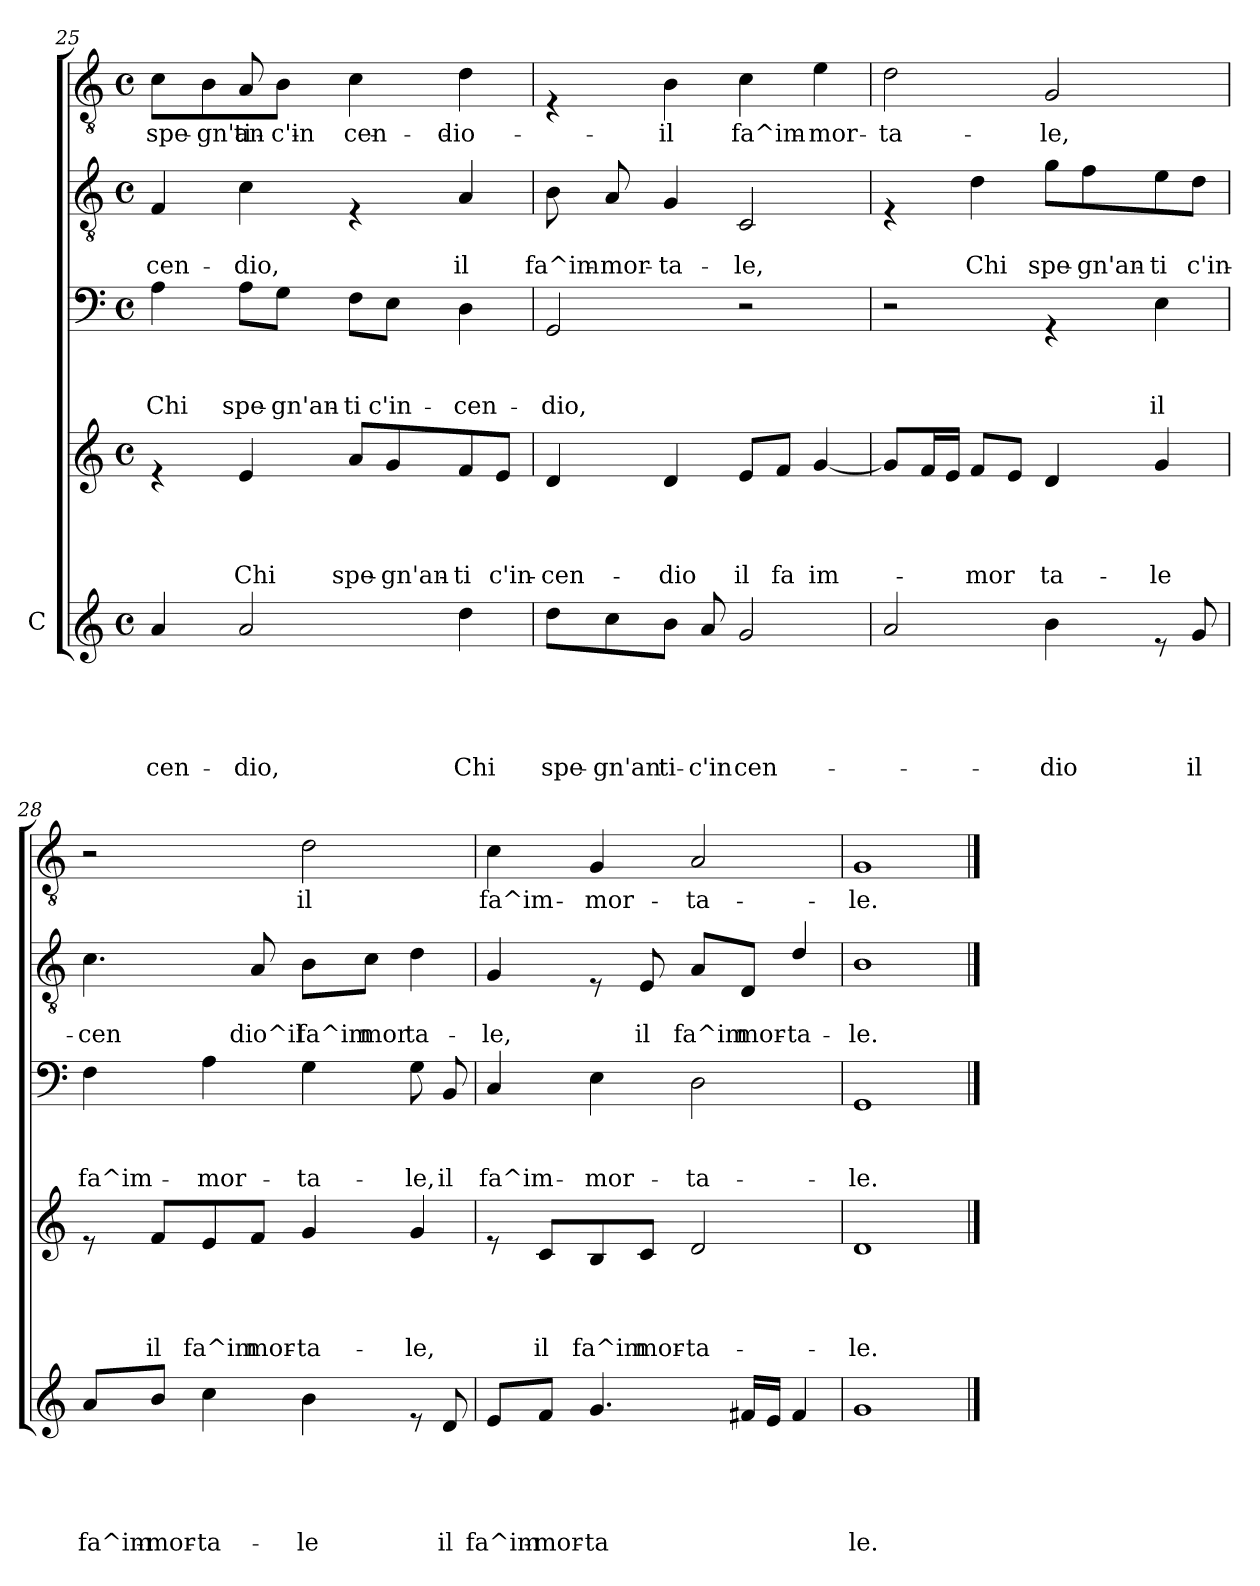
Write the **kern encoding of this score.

**kern	**text	**text	**text	**text	**text	**kern	**text	**text	**text	**text	**kern	**text	**text	**text	**kern	**text	**text	**kern	**text
*part5	*part5	*part5	*part5	*part5	*part5	*part4	*part4	*part4	*part4	*part4	*part3	*part3	*part3	*part3	*part2	*part2	*part2	*part1	*part1
*staff5	*staff5	*staff5	*staff5	*staff5	*staff5	*staff4	*staff4	*staff4	*staff4	*staff4	*staff3	*staff3	*staff3	*staff3	*staff2	*staff2	*staff2	*staff1	*staff1
*I"C	*	*	*	*	*	*	*	*	*	*	*	*	*	*	*	*	*	*	*
!!LO:LB:g=z
*clefG2	*	*	*	*	*	*clefG2	*	*	*	*	*clefF4	*	*	*	*clefGv2	*	*	*clefGv2	*
*k[]	*	*	*	*	*	*k[]	*	*	*	*	*k[]	*	*	*	*k[]	*	*	*k[]	*
*C:	*	*	*	*	*	*C:	*	*	*	*	*C:	*	*	*	*C:	*	*	*C:	*
*M4/4	*	*	*	*	*	*M4/4	*	*	*	*	*M4/4	*	*	*	*M4/4	*	*	*M4/4	*
*met(c)	*	*	*	*	*	*met(c)	*	*	*	*	*met(c)	*	*	*	*met(c)	*	*	*met(c)	*
=25	=25	=25	=25	=25	=25	=25	=25	=25	=25	=25	=25	=25	=25	=25	=25	=25	=25	=25	=25
!	!	!	!	!	!LO:LY:b	!	!	!	!	!	!	!	!	!LO:LY:b	!	!	!LO:LY:b	!	!LO:LY:b
*	*	*	*	*	*	*	*	*	*	*	*	*	*	*	*	*	*	*^	*
4a/	.	.	.	.	-cen-	4re	.	.	.	.	4A\	.	.	Chi	4F/	.	-cen-	8c\L	4ryy	spe-
!	!	!	!	!	!	!	!	!	!	!	!	!	!	!	!	!	!	!	!	!LO:LY:b
.	.	.	.	.	.	.	.	.	.	.	.	.	.	.	.	.	.	8B\	.	-gn'an-
!	!	!	!	!	!LO:LY:b	!	!	!	!	!LO:LY:b	!	!	!	!LO:LY:b	!	!	!LO:LY:b	!	!	!LO:LY:b
2a/	.	.	.	.	-dio,	4e/	.	.	.	Chi	8A\L	.	.	spe-	4c\	.	-dio,	8ryy	8A/	-ti-
!	!	!	!	!	!	!	!	!	!	!	!	!	!	!LO:LY:b	!	!	!	!	!	!LO:LY:b
.	.	.	.	.	.	.	.	.	.	.	8G\J	.	.	-gn'an-	.	.	.	8B\J	8ryy	-c'in-
!	!	!	!	!	!	!	!	!	!	!LO:LY:b	!	!	!	!LO:LY:b	!	!	!	!	!	!LO:LY:b
.	.	.	.	.	.	8a/L	.	.	.	spe-	8F\L	.	.	-ti	4rE	.	.	2ryy	4c\	-cen-
!	!	!	!	!	!	!	!	!	!	!LO:LY:b	!	!	!	!LO:LY:b	!	!	!	!	!	!
.	.	.	.	.	.	8g/	.	.	.	-gn'an-	8E\J	.	.	c'in-	.	.	.	.	.	.
!	!	!	!	!	!LO:LY:b	!	!	!	!	!LO:LY:b	!	!	!	!LO:LY:b	!	!	!LO:LY:b	!	!	!LO:LY:b
4dd\	.	.	.	.	Chi	8f/	.	.	.	-ti	4D\	.	.	-cen-	4A/	.	il	.	4d\	-dio
!	!	!	!	!	!	!	!	!	!	!LO:LY:b	!	!	!	!	!	!	!	!	!	!
.	.	.	.	.	.	8e/J	.	.	.	c'in-	.	.	.	.	.	.	.	.	.	.
*	*	*	*	*	*	*	*	*	*	*	*	*	*	*	*	*	*	*v	*v	*
=26	=26	=26	=26	=26	=26	=26	=26	=26	=26	=26	=26	=26	=26	=26	=26	=26	=26	=26	=26
!	!	!	!	!	!LO:LY:b	!	!	!	!	!LO:LY:b	!	!	!	!LO:LY:b	!	!	!LO:LY:b	!	!
8dd\L	.	.	.	.	spe-	4d/	.	.	.	-cen-	2GG/	.	.	-dio,	8B\	.	fa^im-	4rE	.
!	!	!	!	!	!LO:LY:b	!	!	!	!	!	!	!	!	!	!	!	!LO:LY:b	!	!
8cc\	.	.	.	.	-gn'an	.	.	.	.	.	.	.	.	.	8A/	.	-mor-	.	.
!	!	!	!	!	!LO:LY:b	!	!	!	!	!LO:LY:b	!	!	!	!	!	!	!LO:LY:b	!	!LO:LY:b
8b\J	.	.	.	.	ti-	4d/	.	.	.	-dio	.	.	.	.	4G/	.	-ta-	4B\	il
!	!	!	!	!	!LO:LY:b	!	!	!	!	!	!	!	!	!	!	!	!	!	!
8a/	.	.	.	.	-c'in	.	.	.	.	.	.	.	.	.	.	.	.	.	.
!	!	!	!	!	!LO:LY:b	!	!	!	!	!LO:LY:b	!	!	!	!	!	!	!LO:LY:b	!	!LO:LY:b
2g/	.	.	.	.	cen-	8e/L	.	.	.	il	2r	.	.	.	2C/	.	-le,	4c\	fa^im-
!	!	!	!	!	!	!	!	!	!	!LO:LY:b	!	!	!	!	!	!	!	!	!
.	.	.	.	.	.	8f/J	.	.	.	fa	.	.	.	.	.	.	.	.	.
!	!	!	!	!	!	!	!	!	!	!LO:LY:b	!	!	!	!	!	!	!	!	!LO:LY:b
.	.	.	.	.	.	[<4g/	.	.	.	im-	.	.	.	.	.	.	.	4e\	-mor-
!!LO:LB:g=z
=27	=27	=27	=27	=27	=27	=27	=27	=27	=27	=27	=27	=27	=27	=27	=27	=27	=27	=27	=27
!	!	!	!	!	!	!	!	!	!	!	!	!	!	!	!	!	!	!	!LO:LY:b
2a/	.	.	.	.	.	8g/L]	.	.	.	.	2r	.	.	.	4rE	.	.	2d\	-ta-
.	.	.	.	.	.	16f/L	.	.	.	.	.	.	.	.	.	.	.	.	.
.	.	.	.	.	.	16e/JJ	.	.	.	.	.	.	.	.	.	.	.	.	.
!	!	!	!	!	!	!	!	!	!	!LO:LY:b	!	!	!	!	!	!	!LO:LY:b	!	!
.	.	.	.	.	.	8f/L	.	.	.	-mor	.	.	.	.	4d\	.	Chi	.	.
.	.	.	.	.	.	8e/J	.	.	.	.	.	.	.	.	.	.	.	.	.
!	!	!	!	!	!LO:LY:b	!	!	!	!	!LO:LY:b	!	!	!	!	!	!	!LO:LY:b	!	!LO:LY:b
4b\	.	.	.	.	-dio	4d/	.	.	.	ta-	4rGG	.	.	.	8g\L	.	spe-	2G/	-le,
!	!	!	!	!	!	!	!	!	!	!	!	!	!	!	!	!	!LO:LY:b	!	!
.	.	.	.	.	.	.	.	.	.	.	.	.	.	.	8f\	.	-gn'an-	.	.
!	!	!	!	!	!	!	!	!	!	!LO:LY:b	!	!	!	!LO:LY:b	!	!	!LO:LY:b	!	!
8re	.	.	.	.	.	4g/	.	.	.	-le	4E\	.	.	il	8e\	.	-ti	.	.
!	!	!	!	!	!LO:LY:b	!	!	!	!	!	!	!	!	!	!	!	!LO:LY:b	!	!
8g/	.	.	.	.	il	.	.	.	.	.	.	.	.	.	8d\J	.	c'in-	.	.
=28	=28	=28	=28	=28	=28	=28	=28	=28	=28	=28	=28	=28	=28	=28	=28	=28	=28	=28	=28
!	!	!	!	!	!LO:LY:b	!	!	!	!	!	!	!	!	!LO:LY:b	!	!	!LO:LY:b	!	!
8a/L	.	.	.	.	fa^im-	8re	.	.	.	.	4F\	.	.	fa^im-	4.c\	.	-cen	2r	.
!	!	!	!	!	!LO:LY:b	!	!	!	!	!LO:LY:b	!	!	!	!	!	!	!	!	!
8b/J	.	.	.	.	-mor-	8f/L	.	.	.	il	.	.	.	.	.	.	.	.	.
!	!	!	!	!	!LO:LY:b	!	!	!	!	!LO:LY:b	!	!	!	!LO:LY:b	!	!	!	!	!
4cc\	.	.	.	.	-ta-	8e/	.	.	.	fa^im	4A\	.	.	-mor-	.	.	.	.	.
!	!	!	!	!	!	!	!	!	!	!LO:LY:b	!	!	!	!	!	!	!LO:LY:b	!	!
.	.	.	.	.	.	8f/J	.	.	.	mor-	.	.	.	.	8A/	.	dio^il	.	.
!	!	!	!	!	!LO:LY:b	!	!	!	!	!LO:LY:b	!	!	!	!LO:LY:b	!	!	!LO:LY:b	!	!LO:LY:b
4b\	.	.	.	.	-le	4g/	.	.	.	-ta-	4G\	.	.	-ta-	8B\L	.	fa^im	2d\	il
!	!	!	!	!	!	!	!	!	!	!	!	!	!	!	!	!	!LO:LY:b	!	!
.	.	.	.	.	.	.	.	.	.	.	.	.	.	.	8c\J	.	mor	.	.
!	!	!	!	!	!	!	!	!	!	!LO:LY:b	!	!	!	!LO:LY:b	!	!	!LO:LY:b	!	!
8re	.	.	.	.	.	4g/	.	.	.	-le,	8G\	.	.	-le,	4d\	.	ta-	.	.
!	!	!	!	!	!LO:LY:b	!	!	!	!	!	!	!	!	!LO:LY:b	!	!	!	!	!
8d/	.	.	.	.	il	.	.	.	.	.	8BB/	.	.	il	.	.	.	.	.
=29	=29	=29	=29	=29	=29	=29	=29	=29	=29	=29	=29	=29	=29	=29	=29	=29	=29	=29	=29
!	!	!	!	!	!LO:LY:b	!	!	!	!	!	!	!	!	!LO:LY:b	!	!	!LO:LY:b	!	!LO:LY:b
8e/L	.	.	.	.	fa^im-	8re	.	.	.	.	4C/	.	.	fa^im-	4G/	.	-le,	4c\	fa^im-
!	!	!	!	!	!LO:LY:b	!	!	!	!	!LO:LY:b	!	!	!	!	!	!	!	!	!
8f/J	.	.	.	.	-mor-	8c/L	.	.	.	il	.	.	.	.	.	.	.	.	.
!	!	!	!	!	!LO:LY:b	!	!	!	!	!LO:LY:b	!	!	!	!LO:LY:b	!	!	!	!	!LO:LY:b
4.g/	.	.	.	.	-ta	8B/	.	.	.	fa^im	4E\	.	.	-mor-	8rE	.	.	4G/	-mor-
!	!	!	!	!	!	!	!	!	!	!LO:LY:b	!	!	!	!	!	!	!LO:LY:b	!	!
.	.	.	.	.	.	8c/J	.	.	.	mor-	.	.	.	.	8E/	.	il	.	.
!	!	!	!	!	!	!	!	!	!	!LO:LY:b	!	!	!	!LO:LY:b	!	!	!LO:LY:b	!	!LO:LY:b
.	.	.	.	.	.	2d/	.	.	.	-ta-	2D\	.	.	-ta-	8A/L	.	fa^im	2A/	-ta-
!	!	!	!	!	!	!	!	!	!	!	!	!	!	!	!	!	!LO:LY:b	!	!
16f#X/LL	.	.	.	.	.	.	.	.	.	.	.	.	.	.	8D/J	.	mor-	.	.
16e/JJ	.	.	.	.	.	.	.	.	.	.	.	.	.	.	.	.	.	.	.
!	!	!	!	!	!	!	!	!	!	!	!	!	!	!	!	!	!LO:LY:b	!	!
4f#/	.	.	.	.	.	.	.	.	.	.	.	.	.	.	4d/	.	-ta-	.	.
=30	=30	=30	=30	=30	=30	=30	=30	=30	=30	=30	=30	=30	=30	=30	=30	=30	=30	=30	=30
!	!	!	!	!	!LO:LY:b	!	!	!	!	!LO:LY:b	!	!	!	!LO:LY:b	!	!	!LO:LY:b	!	!LO:LY:b
1g	.	.	.	.	le.	1d	.	.	.	-le.	1GG	.	.	-le.	1B	.	-le.	1G	-le.
==	==	==	==	==	==	==	==	==	==	==	==	==	==	==	==	==	==	==	==
*-	*-	*-	*-	*-	*-	*-	*-	*-	*-	*-	*-	*-	*-	*-	*-	*-	*-	*-	*-
